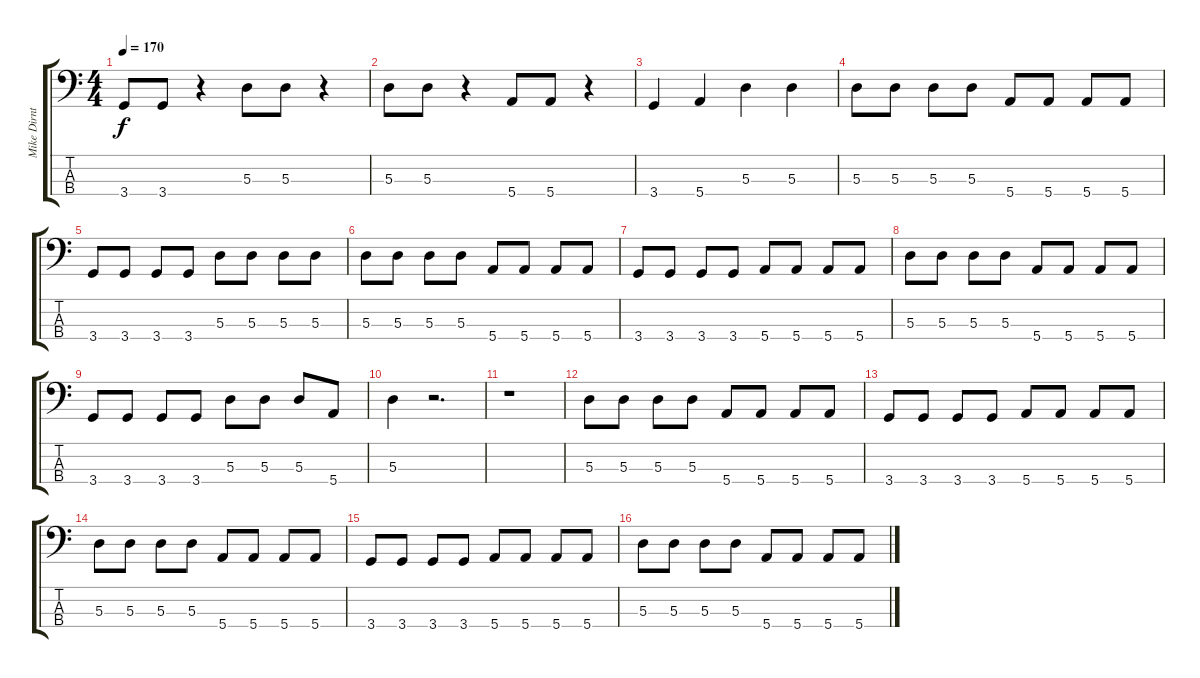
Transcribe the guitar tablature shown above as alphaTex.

\track ("Mike Dirnt" "Mike Dirnt") {instrument electricbassfinger}
\staff {score tabs}
\tuning (G2 D2 A1 E1) {hide}
\ts (4 4)
\tempo 170
\clef f4
\ks c
3.4.8{dy f} 3.4.8 r.4 5.3.8 5.3.8 r.4 |
5.3.8 5.3.8 r.4 5.4.8 5.4.8 r.4 |
3.4.4 5.4.4 5.3.4 5.3.4 |
5.3.8 5.3.8 5.3.8 5.3.8 5.4.8 5.4.8 5.4.8 5.4.8 |
3.4.8 3.4.8 3.4.8 3.4.8 5.3.8 5.3.8 5.3.8 5.3.8 |
5.3.8 5.3.8 5.3.8 5.3.8 5.4.8 5.4.8 5.4.8 5.4.8 |
3.4.8 3.4.8 3.4.8 3.4.8 5.4.8 5.4.8 5.4.8 5.4.8 |
5.3.8 5.3.8 5.3.8 5.3.8 5.4.8 5.4.8 5.4.8 5.4.8 |
3.4.8 3.4.8 3.4.8 3.4.8 5.3.8 5.3.8 5.3.8 5.4.8 |
5.3.4 r.2{d} |
r.1 |
5.3.8 5.3.8 5.3.8 5.3.8 5.4.8 5.4.8 5.4.8 5.4.8 |
3.4.8 3.4.8 3.4.8 3.4.8 5.4.8 5.4.8 5.4.8 5.4.8 |
5.3.8 5.3.8 5.3.8 5.3.8 5.4.8 5.4.8 5.4.8 5.4.8 |
3.4.8 3.4.8 3.4.8 3.4.8 5.4.8 5.4.8 5.4.8 5.4.8 |
5.3.8 5.3.8 5.3.8 5.3.8 5.4.8 5.4.8 5.4.8 5.4.8
